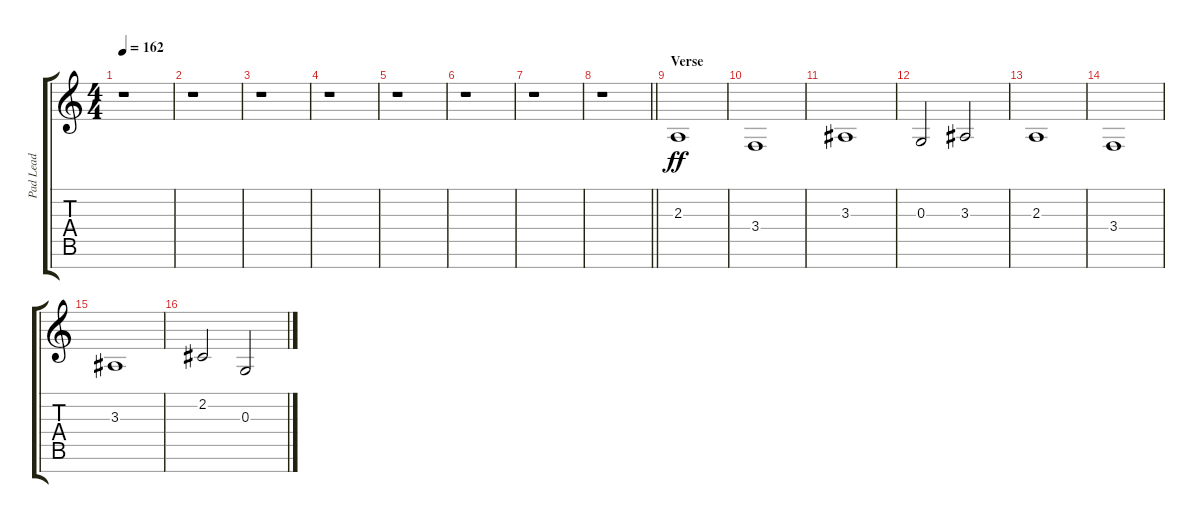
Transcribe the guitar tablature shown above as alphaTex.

\track ("Pad Lead" "Pad Lead") {instrument pad5bowed}
\staff {score tabs}
\tuning (E4 B3 G3 D3 A2 E2 B1) {hide}
\ts (4 4)
\tempo 162
\clef g2
\ks c
r.1{dy ff} |
r.1 |
r.1 |
r.1 |
r.1 |
r.1 |
r.1 |
\barLineRight lightlight
r.1 |
\section ("" "Verse")
2.3.1 |
3.4.1 |
3.3.1 |
0.3.2 3.3.2 |
2.3.1 |
3.4.1 |
3.3.1 |
2.2.2 0.3.2
